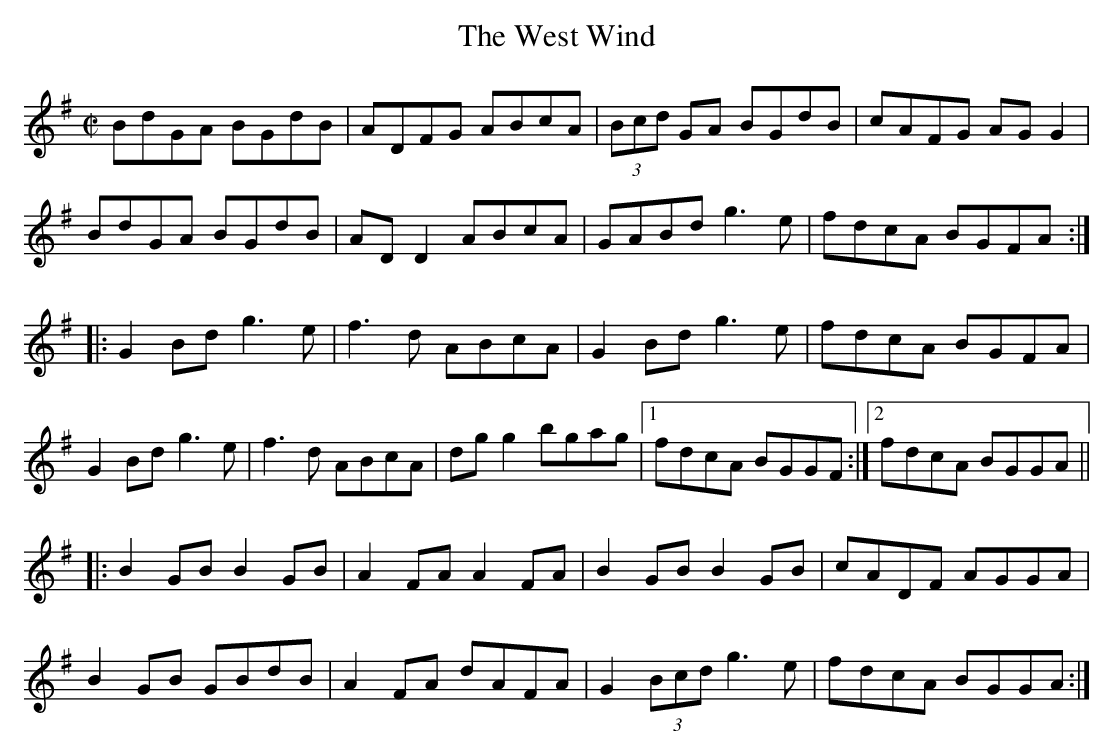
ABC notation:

X:1
T:West Wind, The
M:C|
K:G
BdGA BGdB|ADFG ABcA|(3Bcd GA BGdB|cAFG AGG2|
BdGA BGdB|ADD2 ABcA|GABd g3e|fdcA BGFA:|
|:G2Bd g3e|f3d ABcA|G2Bd g3e|fdcA BGFA|
G2Bd g3e|f3d ABcA|dgg2 bgag|1 fdcA BGGF:|2 fdcA BGGA||
|:B2GB B2GB|A2FA A2FA|B2GB B2GB|cADF AGGA|
B2GB GBdB|A2FA dAFA|G2 (3Bcd g3e|fdcA BGGA:|
